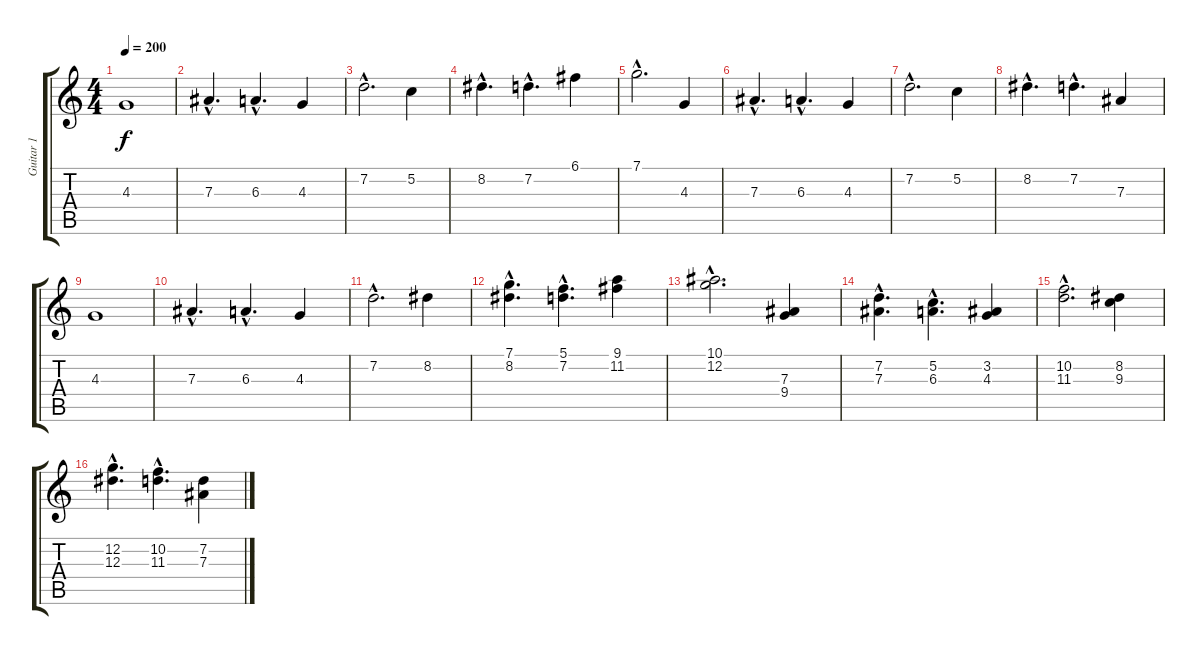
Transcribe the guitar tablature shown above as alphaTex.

\track ("Guitar 1" "Guitar 1") {instrument distortionguitar}
\staff {score tabs}
\tuning (C4 G3 Eb3 Bb2 F2 C2) {hide}
\ts (4 4)
\tempo 200
\clef g2
\ks c
4.3.1{dy f} |
7.3{hac}.4{d} 6.3{hac}.4{d} 4.3.4 |
7.2{hac}.2{d} 5.2.4 |
8.2{hac}.4{d} 7.2{hac}.4{d} 6.1.4 |
7.1{hac}.2{d} 4.3.4 |
7.3{hac}.4{d} 6.3{hac}.4{d} 4.3.4 |
7.2{hac}.2{d} 5.2.4 |
8.2{hac}.4{d} 7.2{hac}.4{d} 7.3.4 |
4.3.1 |
7.3{hac}.4{d} 6.3{hac}.4{d} 4.3.4 |
7.2{hac}.2{d} 8.2.4 |
(7.1{hac} 8.2{hac}).4{d} (5.1{hac} 7.2{hac}).4{d} (9.1 11.2).4 |
(10.1{hac} 12.2{hac}).2{d} (7.3 9.4).4 |
(7.2{hac} 7.3{hac}).4{d} (5.2{hac} 6.3{hac}).4{d} (3.2 4.3).4 |
(10.2{hac} 11.3{hac}).2{d} (8.2 9.3).4 |
(12.2{hac} 12.3{hac}).4{d} (10.2{hac} 11.3{hac}).4{d} (7.2 7.3).4
